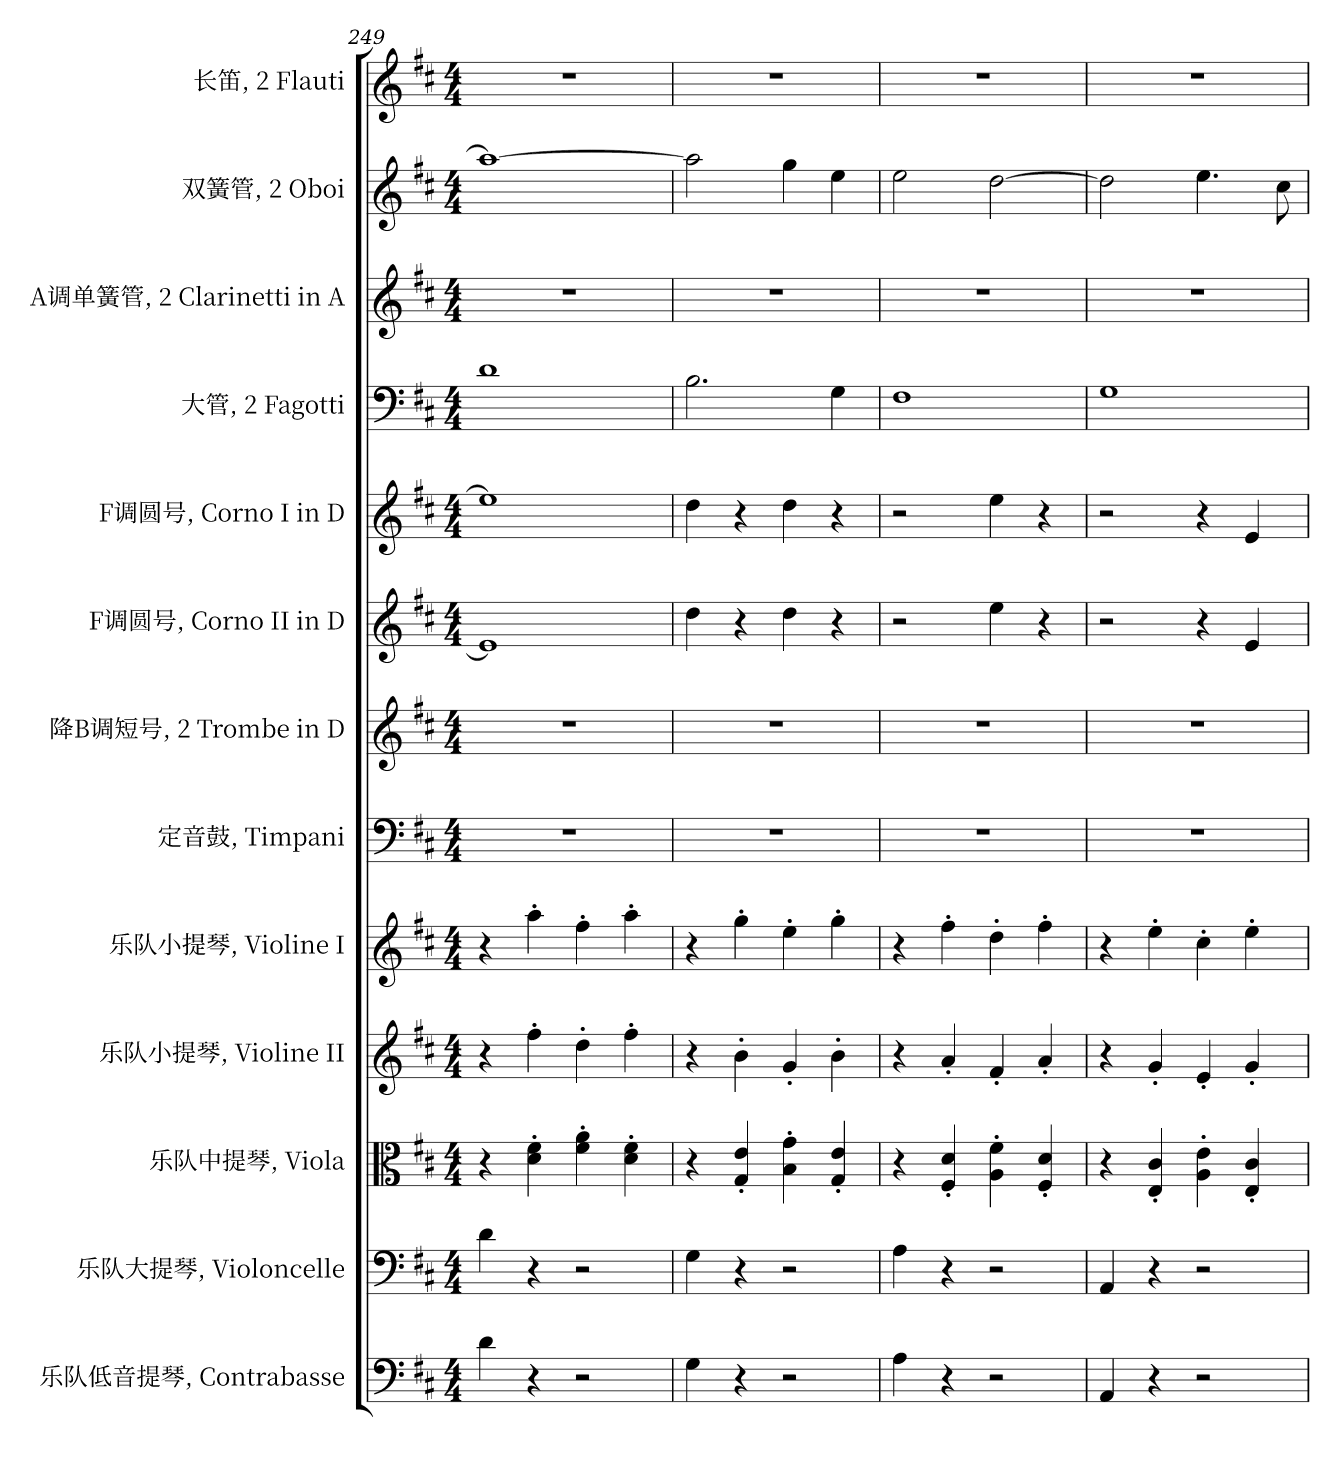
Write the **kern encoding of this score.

**kern	**kern	**kern	**kern	**kern	**kern	**kern	**kern	**kern	**kern	**kern	**kern	**kern
*part13	*part12	*part11	*part10	*part9	*part8	*part7	*part6	*part5	*part4	*part3	*part2	*part1
*staff13	*staff12	*staff11	*staff10	*staff9	*staff8	*staff7	*staff6	*staff5	*staff4	*staff3	*staff2	*staff1
*I"乐队低音提琴, Contrabasse	*I"乐队大提琴, Violoncelle	*I"乐队中提琴, Viola	*I"乐队小提琴, Violine II	*I"乐队小提琴, Violine I	*I"定音鼓, Timpani	*I"降B调短号, 2 Trombe in D	*I"F调圆号, Corno II in D	*I"F调圆号, Corno I in D	*I"大管, 2 Fagotti	*I"A调单簧管, 2 Clarinetti in A	*I"双簧管, 2 Oboi	*I"长笛, 2 Flauti
*I'Cbs.	*	*	*	*	*I'Timp.	*	*	*	*	*I'A Cl.	*I'Ob.	*I'Fl.
*clefF4	*clefF4	*clefC3	*clefG2	*clefG2	*clefF4	*clefG2	*clefG2	*clefG2	*clefF4	*clefG2	*clefG2	*clefG2
*ITrd7c12	*	*	*	*	*	*ITrd1c2	*ITrd4c7	*ITrd4c7	*	*ITrd2c3	*	*
*k[f#c#]	*k[f#c#]	*k[f#c#]	*k[f#c#]	*k[f#c#]	*k[f#c#]	*k[]	*k[f#]	*k[f#]	*k[f#c#]	*k[f#c#g#d#a#]	*k[f#c#]	*k[f#c#]
*M4/4	*M4/4	*M4/4	*M4/4	*M4/4	*M4/4	*M4/4	*M4/4	*M4/4	*M4/4	*M4/4	*M4/4	*M4/4
*MM280	*MM280	*MM280	*MM280	*MM280	*MM280	*MM280	*MM280	*MM280	*MM280	*MM280	*MM280	*MM280
=249	=249	=249	=249	=249	=249	=249	=249	=249	=249	=249	=249	=249
4D\	4d\	4r	4r	4r	1r	1r	1A]	1a]	1d	1r	1aa_	1r
4r	4r	4d\' 4f#\'	4ff#'\	4aa'\	.	.	.	.	.	.	.	.
2r	2r	4f#\' 4a\'	4dd'\	4ff#'\	.	.	.	.	.	.	.	.
.	.	4d\' 4f#\'	4ff#'\	4aa'\	.	.	.	.	.	.	.	.
=250	=250	=250	=250	=250	=250	=250	=250	=250	=250	=250	=250	=250
*	*	*	*	*	*	*	*	*	*	*	*	*MM277
4GG\	4G\	4r	4r	4r	1r	1r	4g\	4g\	2.B\	1r	2aa\]	1r
4r	4r	4G/' 4e/'	4b'\	4gg'\	.	.	4r	4r	.	.	.	.
2r	2r	4B\' 4g\'	4g'/	4ee'\	.	.	4g\	4g\	.	.	4gg\	.
.	.	4G/' 4e/'	4b'\	4gg'\	.	.	4r	4r	4G\	.	4ee\	.
!!LO:PB:g=z
=251	=251	=251	=251	=251	=251	=251	=251	=251	=251	=251	=251	=251
*	*	*	*	*	*	*	*	*	*	*	*	*MM272
4AA\	4A\	4r	4r	4r	1r	1r	2r	2r	1F#	1r	2ee\	1r
4r	4r	4F#/' 4d/'	4a'/	4ff#'\	.	.	.	.	.	.	.	.
2r	2r	4A\' 4f#\'	4f#'/	4dd'\	.	.	4a\	4a\	.	.	[2dd\	.
.	.	4F#/' 4d/'	4a'/	4ff#'\	.	.	4r	4r	.	.	.	.
=252	=252	=252	=252	=252	=252	=252	=252	=252	=252	=252	=252	=252
*	*	*	*	*	*	*	*	*	*	*	*	*MM269
4AAA/	4AA/	4r	4r	4r	1r	1r	2r	2r	1G	1r	2dd\]	1r
4r	4r	4E/' 4c#/'	4g'/	4ee'\	.	.	.	.	.	.	.	.
2r	2r	4A\' 4e\'	4e'/	4cc#'\	.	.	4r	4r	.	.	4.ee\	.
.	.	4E/' 4c#/'	4g'/	4ee'\	.	.	4A/	4A/	.	.	.	.
.	.	.	.	.	.	.	.	.	.	.	8cc#\	.
=	=	=	=	=	=	=	=	=	=	=	=	=
*-	*-	*-	*-	*-	*-	*-	*-	*-	*-	*-	*-	*-
